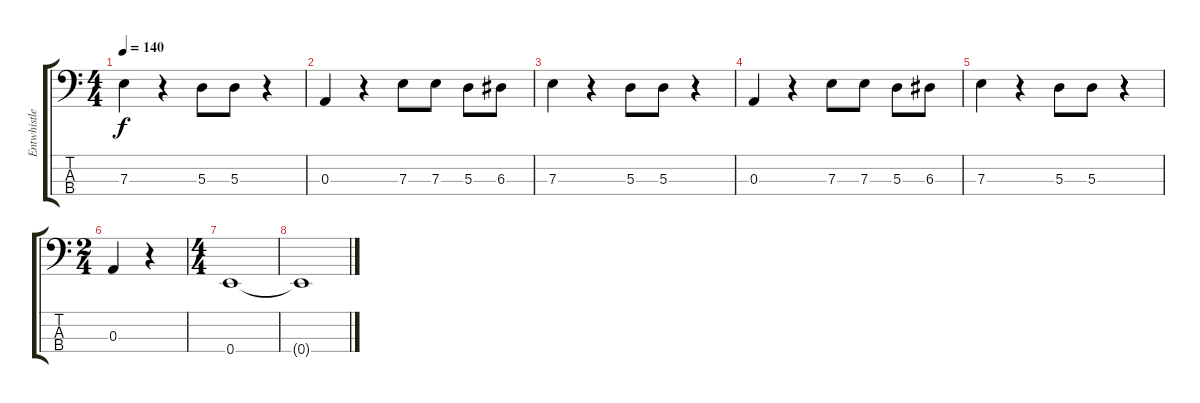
\track ("Entwhistle" "Entwhistle") {instrument electricbassfinger}
\staff {score tabs}
\tuning (G2 D2 A1 E1) {hide}
\ts (4 4)
\tempo 140
\clef f4
\ks c
7.3.4{dy f} r.4 5.3.8 5.3.8 r.4 |
0.3.4 r.4 7.3.8 7.3.8 5.3.8 6.3.8 |
7.3.4 r.4 5.3.8 5.3.8 r.4 |
0.3.4 r.4 7.3.8 7.3.8 5.3.8 6.3.8 |
7.3.4 r.4 5.3.8 5.3.8 r.4 |
\ts (2 4)
0.3.4 r.4 |
\ts (4 4)
0.4.1 |
0.4{t}.1
